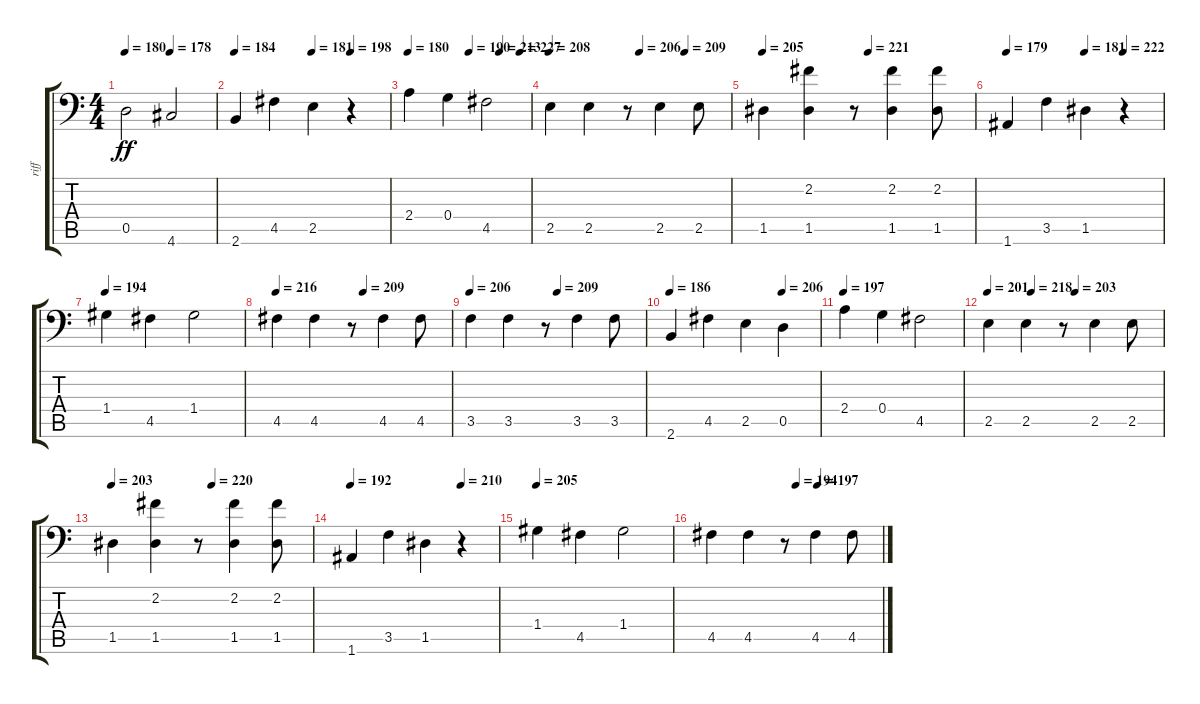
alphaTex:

\track ("riff" "riff") {instrument distortionguitar}
\staff {score tabs}
\tuning (A3 E3 C3 G2 D2 A1) {hide}
\ts (4 4)
\tempo 180
\tempo (178 0.5)
\clef f4
\ks c
0.5.2{dy ff} 4.6.2 |
\tempo 184
\tempo (181 0.5)
\tempo (198 0.75)
2.6.4 4.5.4 2.5.4 r.4 |
\tempo 180
\tempo (190 0.5)
\tempo (213 0.75)
\tempo (227 0.9166666666666666)
2.4.4 0.4.4 4.5.2 |
\tempo 208
\tempo (206 0.5)
\tempo (209 0.75)
2.5.4 2.5.4 r.8 2.5.4 2.5.8 |
\tempo 205
\tempo (221 0.5)
1.5.4 (2.2 1.5).4 r.8 (2.2 1.5).4 (2.2 1.5).8 |
\tempo 179
\tempo (181 0.5)
\tempo (222 0.75)
1.6.4 3.5.4 1.5.4 r.4 |
\tempo 194
1.4.4 4.5.4 1.4.2 |
\tempo 216
\tempo (209 0.5)
4.5.4 4.5.4 r.8 4.5.4 4.5.8 |
\tempo 206
\tempo (209 0.5)
3.5.4 3.5.4 r.8 3.5.4 3.5.8 |
\tempo 186
\tempo (206 0.75)
2.6.4 4.5.4 2.5.4 0.5.4 |
\tempo 197
2.4.4 0.4.4 4.5.2 |
\tempo 201
\tempo (218 0.25)
\tempo (203 0.5)
2.5.4 2.5.4 r.8 2.5.4 2.5.8 |
\tempo 203
\tempo (220 0.5)
1.5.4 (2.2 1.5).4 r.8 (2.2 1.5).4 (2.2 1.5).8 |
\tempo 192
\tempo (210 0.75)
1.6.4 3.5.4 1.5.4 r.4 |
\tempo 205
1.4.4 4.5.4 1.4.2 |
\tempo (194 0.5)
\tempo (197 0.625)
4.5.4 4.5.4 r.8 4.5.4 4.5.8
